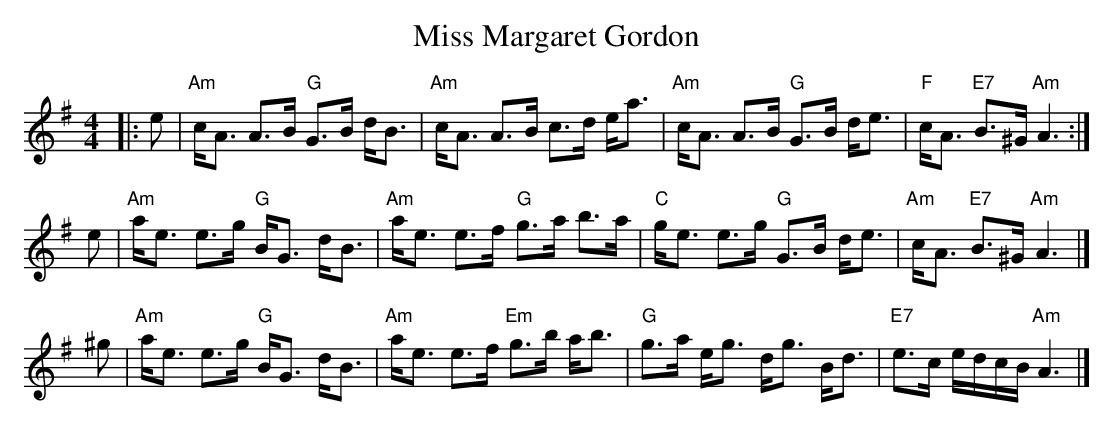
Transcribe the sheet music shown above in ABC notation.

X:1
T: Miss Margaret Gordon
M: 4/4
L: 1/8
K: ADor
|: e \
| "Am"c<A A>B "G"G>B d<B \
| "Am"c<A A>B c>d e<a \
| "Am"c<A A>B "G"G>B d<e \
| "F"c<A "E7"B>^G "Am"A3 :|
e \
| "Am"a<e e>g "G"B<G d<B \
| "Am"a<e e>f "G"g>a b>a \
| "C"g<e e>g "G"G>B d<e \
| "Am"c<A "E7"B>^G "Am"A3 |]
^g \
| "Am"a<e e>g "G"B<G d<B \
| "Am"a<e e>f "Em"g>b a<b \
|  "G"g>a e<g    d<g B<d \
| "E7"e>c e/d/c/B/ "Am"A3 |]
